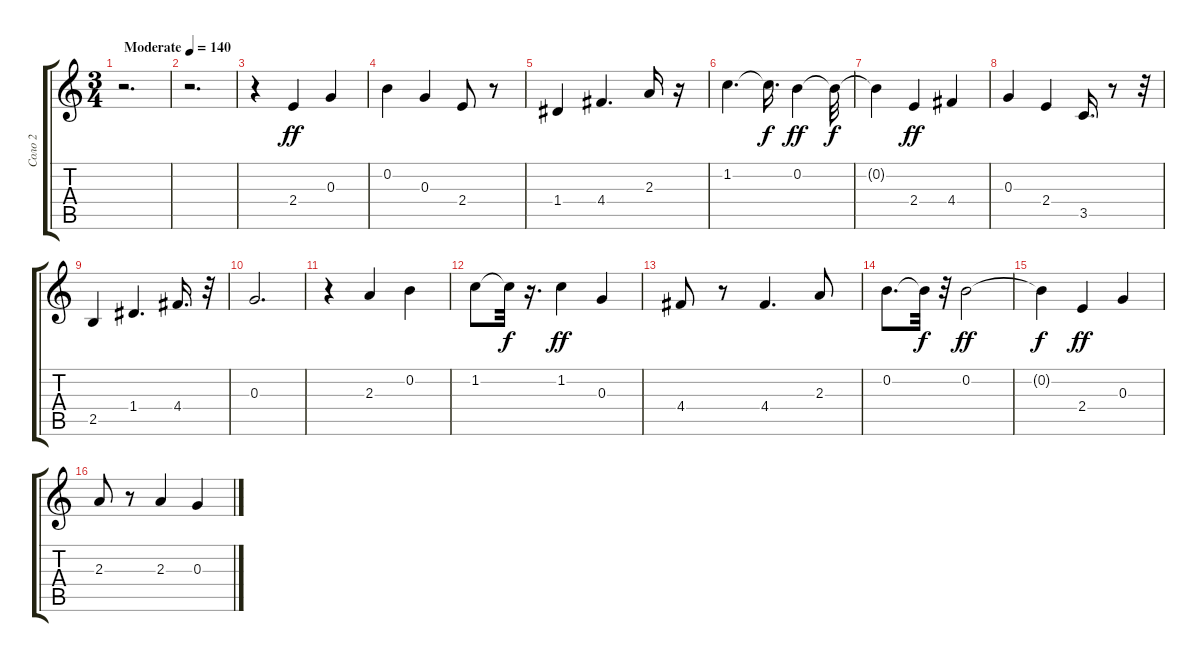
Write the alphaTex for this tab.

\track ("Соло 2" "Соло 2") {instrument acousticguitarnylon}
\staff {score tabs}
\tuning (E4 B3 G3 D3 A2 E2) {hide}
\ts (3 4)
\tempo (140 "Moderate")
\clef g2
\ks c
r.2{d dy ff instrument acousticguitarnylon} |
r.2{d} |
r.4 2.4.4 0.3.4 |
0.2.4 0.3.4 2.4.8 r.8 |
1.4.4 4.4.4{d} 2.3.16 r.16 |
1.2.4{d} 1.2{t}.16{d dy f} 0.2.4{dy ff} 0.2{t}.32{dy f} |
0.2{t}.4 2.4.4{dy ff} 4.4.4 |
0.3.4 2.4.4 3.5.16{d} r.8 r.32 |
2.5.4 1.4.4{d} 4.4.16{d} r.32 |
0.3.2{d} |
r.4 2.3.4 0.2.4 |
1.2.8 1.2{t}.32{dy f} r.16{d} 1.2.4{dy ff} 0.3.4 |
4.4.8 r.8 4.4.4{d} 2.3.8 |
0.2.8{d} 0.2{t}.32{dy f} r.32 0.2.2{dy ff} |
0.2{t}.4{dy f} 2.4.4{dy ff} 0.3.4 |
2.3.8 r.8 2.3.4 0.3.4
